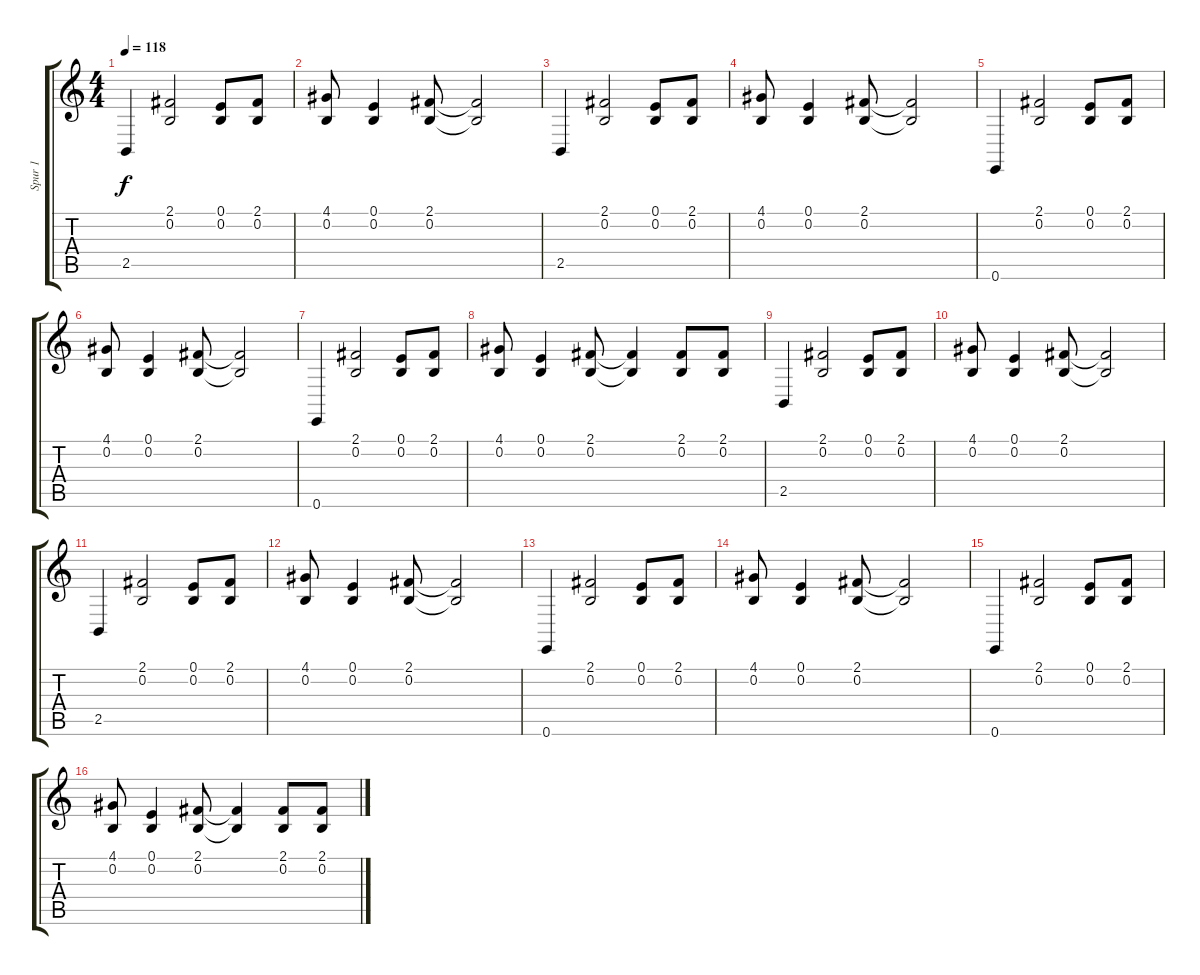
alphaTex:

\track ("Spur 1" "Spur 1") {instrument acousticgrandpiano}
\staff {score tabs}
\tuning (E4 B3 G3 D3 A2 E2) {hide}
\ts (4 4)
\tempo 118
\clef g2
\ks c
2.5.4{dy f instrument electricguitarjazz} (2.1 0.2).2 (0.1 0.2).8 (2.1 0.2).8 |
(4.1 0.2).8 (0.1 0.2).4 (2.1 0.2).8 (2.1{t} 0.2{t}).2 |
2.5.4 (2.1 0.2).2 (0.1 0.2).8 (2.1 0.2).8 |
(4.1 0.2).8 (0.1 0.2).4 (2.1 0.2).8 (2.1{t} 0.2{t}).2 |
0.6.4 (2.1 0.2).2 (0.1 0.2).8 (2.1 0.2).8 |
(4.1 0.2).8 (0.1 0.2).4 (2.1 0.2).8 (2.1{t} 0.2{t}).2 |
0.6.4 (2.1 0.2).2 (0.1 0.2).8 (2.1 0.2).8 |
(4.1 0.2).8 (0.1 0.2).4 (2.1 0.2).8 (2.1{t} 0.2{t}).4 (2.1 0.2).8 (2.1 0.2).8 |
2.5.4{instrument electricguitarclean} (2.1 0.2).2 (0.1 0.2).8 (2.1 0.2).8 |
(4.1 0.2).8 (0.1 0.2).4 (2.1 0.2).8 (2.1{t} 0.2{t}).2 |
2.5.4 (2.1 0.2).2 (0.1 0.2).8 (2.1 0.2).8 |
(4.1 0.2).8 (0.1 0.2).4 (2.1 0.2).8 (2.1{t} 0.2{t}).2 |
0.6.4 (2.1 0.2).2 (0.1 0.2).8 (2.1 0.2).8 |
(4.1 0.2).8 (0.1 0.2).4 (2.1 0.2).8 (2.1{t} 0.2{t}).2 |
0.6.4 (2.1 0.2).2 (0.1 0.2).8 (2.1 0.2).8 |
(4.1 0.2).8 (0.1 0.2).4 (2.1 0.2).8 (2.1{t} 0.2{t}).4 (2.1 0.2).8 (2.1 0.2).8
